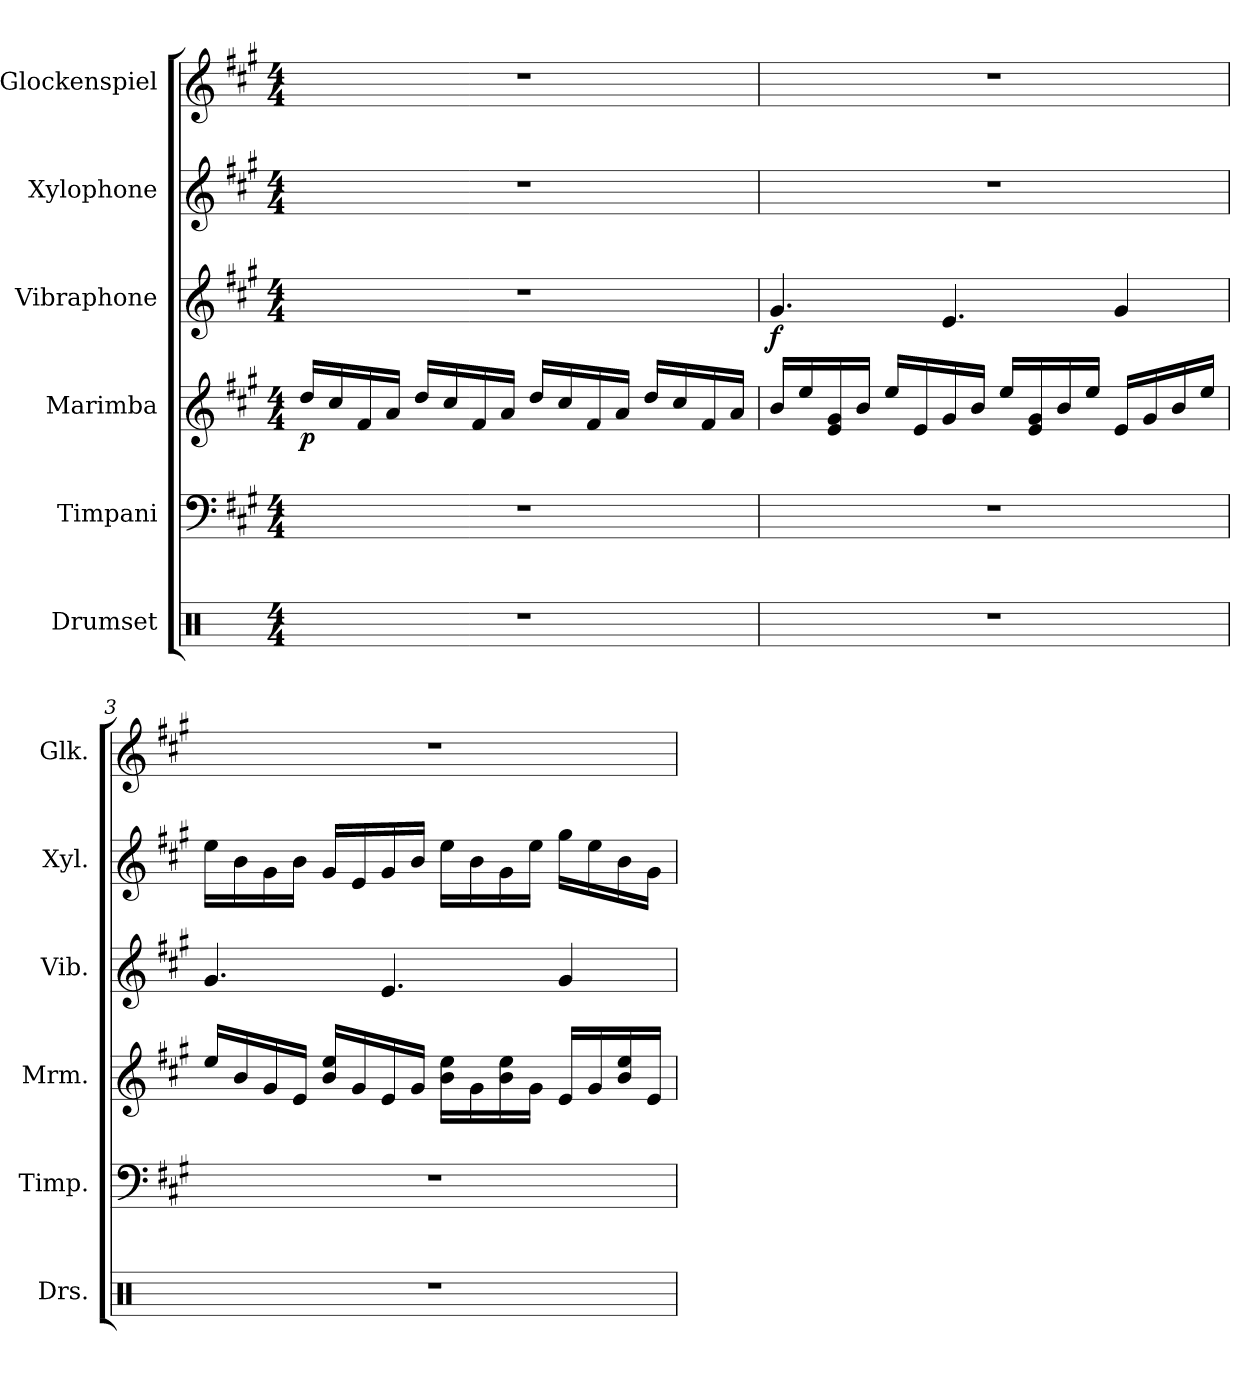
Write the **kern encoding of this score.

**kern	**kern	**kern	**dynam	**kern	**dynam	**kern	**kern
*part6	*part5	*part4	*part4	*part3	*part3	*part2	*part1
*staff6	*staff5	*staff4	*staff4	*staff3	*staff3	*staff2	*staff1
*I"Drumset	*I"Timpani	*I"Marimba	*	*I"Vibraphone	*	*I"Xylophone	*I"Glockenspiel
*I'Drs.	*I'Timp.	*I'Mrm.	*	*I'Vib.	*	*I'Xyl.	*I'Glk.
*clefX	*clefF4	*clefG2	*	*clefG2	*	*clefG2	*clefG2
*	*	*	*	*	*	*ITrd-7c-12	*ITrd-14c-24
*k[]	*k[f#c#g#]	*k[f#c#g#]	*	*k[f#c#g#]	*	*k[f#c#g#]	*k[f#c#g#]
*M4/4	*M4/4	*M4/4	*	*M4/4	*	*M4/4	*M4/4
*MM120	*MM120	*MM120	*	*MM120	*	*MM120	*MM120
=1	=1	=1	=1	=1	=1	=1	=1
!	!	!	!LO:DY:b	!	!	!	!
1r	1r	16dd/LL	p	1r	.	1r	1r
.	.	16cc#/	.	.	.	.	.
.	.	16f#/	.	.	.	.	.
.	.	16a/JJ	.	.	.	.	.
.	.	16dd/LL	.	.	.	.	.
.	.	16cc#/	.	.	.	.	.
.	.	16f#/	.	.	.	.	.
.	.	16a/JJ	.	.	.	.	.
.	.	16dd/LL	.	.	.	.	.
.	.	16cc#/	.	.	.	.	.
.	.	16f#/	.	.	.	.	.
.	.	16a/JJ	.	.	.	.	.
.	.	16dd/LL	.	.	.	.	.
.	.	16cc#/	.	.	.	.	.
.	.	16f#/	.	.	.	.	.
.	.	16a/JJ	.	.	.	.	.
=2	=2	=2	=2	=2	=2	=2	=2
!	!	!	!	!	!LO:DY:b	!	!
1r	1r	16b/LL	.	4.g#/	f	1r	1r
.	.	16ee/	.	.	.	.	.
.	.	16e/ 16g#/	.	.	.	.	.
.	.	16b/JJ	.	.	.	.	.
.	.	16ee/LL	.	.	.	.	.
.	.	16e/	.	.	.	.	.
.	.	16g#/	.	4.e/	.	.	.
.	.	16b/JJ	.	.	.	.	.
.	.	16ee/LL	.	.	.	.	.
.	.	16e/ 16g#/	.	.	.	.	.
.	.	16b/	.	.	.	.	.
.	.	16ee/JJ	.	.	.	.	.
.	.	16e/LL	.	4g#/	.	.	.
.	.	16g#/	.	.	.	.	.
.	.	16b/	.	.	.	.	.
.	.	16ee/JJ	.	.	.	.	.
!!LO:PB:g=z
=3	=3	=3	=3	=3	=3	=3	=3
1r	1r	16ee/LL	.	4.g#/	.	16eee\LL	1r
.	.	16b/	.	.	.	16bb\	.
.	.	16g#/	.	.	.	16gg#\	.
.	.	16e/JJ	.	.	.	16bb\JJ	.
.	.	16b/ 16ee/LL	.	.	.	16gg#/LL	.
.	.	16g#/	.	.	.	16ee/	.
.	.	16e/	.	4.e/	.	16gg#/	.
.	.	16g#/JJ	.	.	.	16bb/JJ	.
.	.	16b\ 16ee\LL	.	.	.	16eee\LL	.
.	.	16g#\	.	.	.	16bb\	.
.	.	16b\ 16ee\	.	.	.	16gg#\	.
.	.	16g#\JJ	.	.	.	16eee\JJ	.
.	.	16e/LL	.	4g#/	.	16ggg#\LL	.
.	.	16g#/	.	.	.	16eee\	.
.	.	16b/ 16ee/	.	.	.	16bb\	.
.	.	16e/JJ	.	.	.	16gg#\JJ	.
=	=	=	=	=	=	=	=
*-	*-	*-	*-	*-	*-	*-	*-
